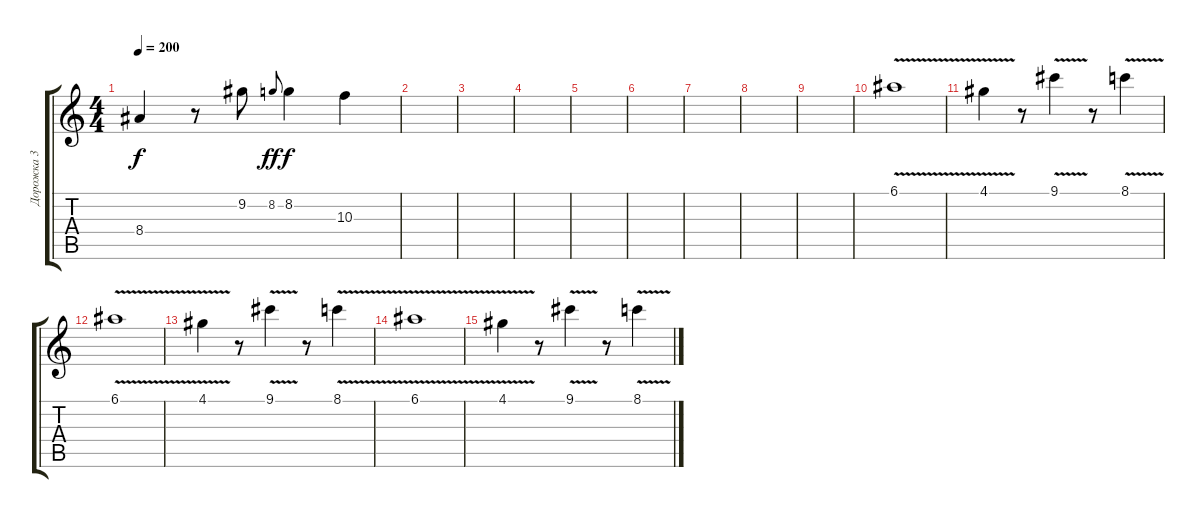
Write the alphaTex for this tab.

\track ("Дорожка 3" "Дорожка 3") {instrument distortionguitar}
\staff {score tabs}
\tuning (E4 B3 G3 D3 A2 E2) {hide}
\ts (4 4)
\tempo 200
\clef g2
\ks c
8.4.4{dy f} r.8 9.2.8 8.2.8{gr onbeat dy ff} 8.2.4{dy f} 10.3.4 |
|
|
|
|
|
|
|
|
6.1{v}.1 |
4.1{v}.4 r.8 9.1{v}.4 r.8 8.1{v}.4 |
6.1{v}.1 |
4.1{v}.4 r.8 9.1{v}.4 r.8 8.1{v}.4 |
6.1{v}.1 |
4.1{v}.4 r.8 9.1{v}.4 r.8 8.1{v}.4
